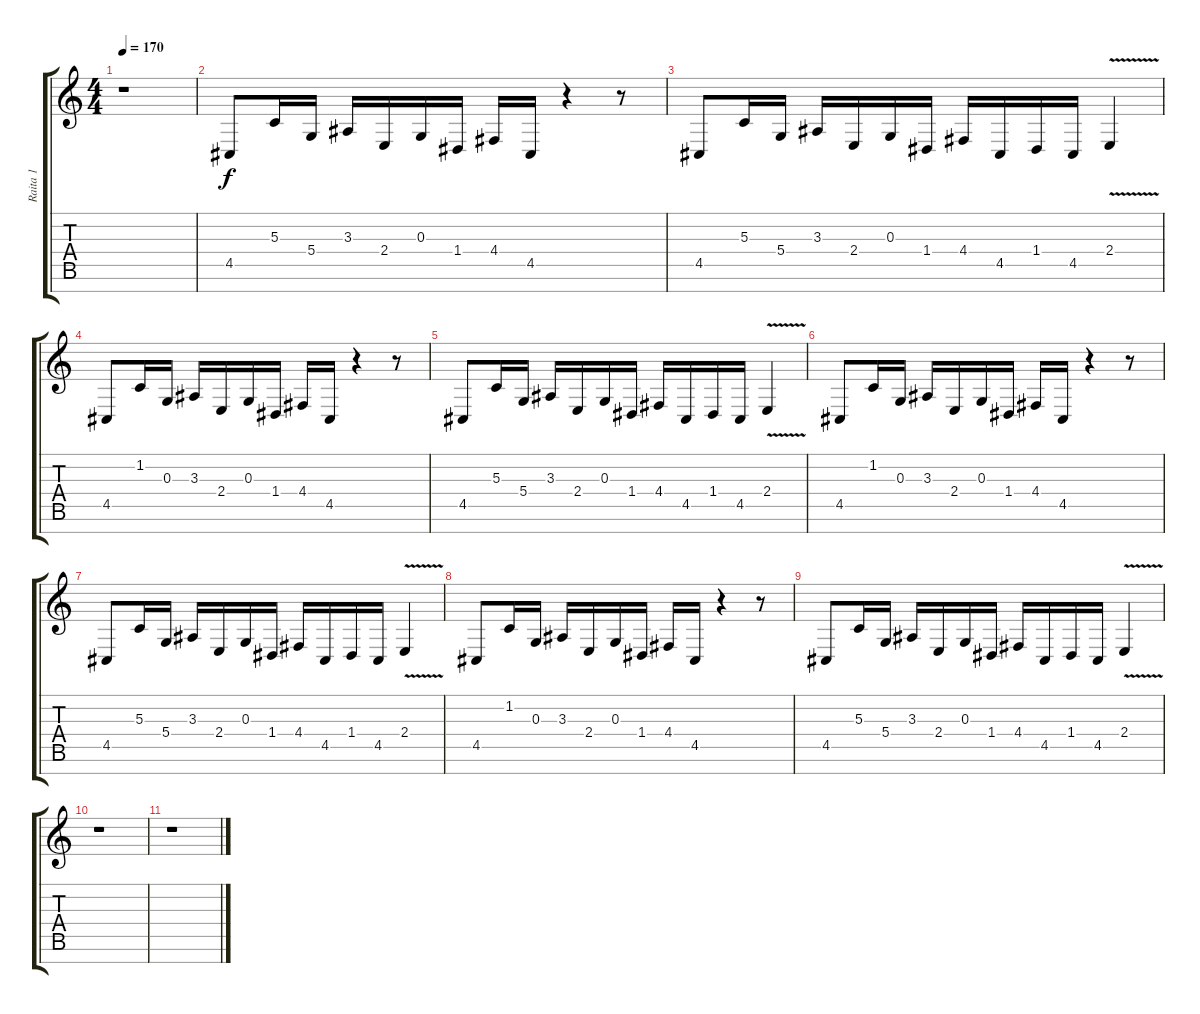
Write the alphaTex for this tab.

\track ("Raita 1" "Raita 1") {instrument lead8bassandlead}
\staff {score tabs}
\tuning (E4 B3 G3 D3 A2 E2 B1) {hide}
\ts (4 4)
\tempo 170
\clef g2
\ks c
r.1{dy f} |
4.5.8{volume 9 instrument electricpiano2} 5.3.16 5.4.16 3.3.16 2.4.16 0.3.16 1.4.16 4.4.16 4.5.16 r.4 r.8 |
4.5.8{volume 9} 5.3.16 5.4.16 3.3.16 2.4.16 0.3.16 1.4.16 4.4.16 4.5.16 1.4.16 4.5.16 2.4{v}.4 |
4.5.8{volume 9} 1.2.16 0.3.16 3.3.16 2.4.16 0.3.16 1.4.16 4.4.16 4.5.16 r.4 r.8 |
4.5.8{volume 9} 5.3.16 5.4.16 3.3.16 2.4.16 0.3.16 1.4.16 4.4.16 4.5.16 1.4.16 4.5.16 2.4{v}.4 |
4.5.8{volume 9} 1.2.16 0.3.16 3.3.16 2.4.16 0.3.16 1.4.16 4.4.16 4.5.16 r.4 r.8 |
4.5.8{volume 9} 5.3.16 5.4.16 3.3.16 2.4.16 0.3.16 1.4.16 4.4.16 4.5.16 1.4.16 4.5.16 2.4{v}.4 |
4.5.8{volume 9} 1.2.16 0.3.16 3.3.16 2.4.16 0.3.16 1.4.16 4.4.16 4.5.16 r.4 r.8 |
4.5.8{volume 9} 5.3.16 5.4.16 3.3.16 2.4.16 0.3.16 1.4.16 4.4.16 4.5.16 1.4.16 4.5.16 2.4{v}.4 |
r.1 |
r.1
